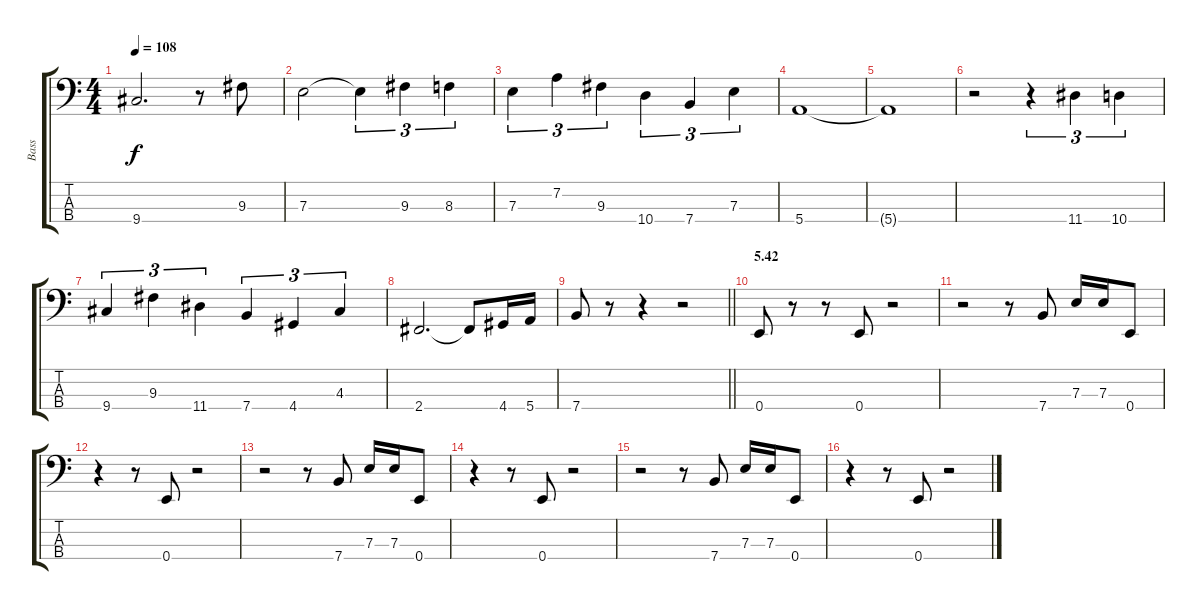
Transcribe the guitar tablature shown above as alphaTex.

\track ("Bass" "Bass") {instrument electricbasspick}
\staff {score tabs}
\tuning (G2 D2 A1 E1) {hide}
\ts (4 4)
\tempo 108
\clef f4
\ks c
9.4{t}.2{d dy f} r.8 9.3.8 |
7.3.2 7.3{t}.4{tu (3 2)} 9.3.4{tu (3 2)} 8.3.4{tu (3 2)} |
7.3.4{tu (3 2)} 7.2.4{tu (3 2)} 9.3.4{tu (3 2)} 10.4.4{tu (3 2)} 7.4.4{tu (3 2)} 7.3.4{tu (3 2)} |
5.4.1 |
5.4{t}.1 |
r.2 r.4{tu (3 2)} 11.4.4{tu (3 2)} 10.4.4{tu (3 2)} |
9.4.4{tu (3 2)} 9.3.4{tu (3 2)} 11.4.4{tu (3 2)} 7.4.4{tu (3 2)} 4.4.4{tu (3 2)} 4.3.4{tu (3 2)} |
2.4.2{d} 2.4{t}.8 4.4.16 5.4.16 |
\barLineRight lightlight
7.4.8 r.8 r.4 r.2 |
\section ("" "5.42")
0.4.8 r.8 r.8 0.4.8 r.2 |
r.2 r.8 7.4.8 7.3.16 7.3.16 0.4.8 |
r.4 r.8 0.4.8 r.2 |
r.2 r.8 7.4.8 7.3.16 7.3.16 0.4.8 |
r.4 r.8 0.4.8 r.2 |
r.2 r.8 7.4.8 7.3.16 7.3.16 0.4.8 |
r.4 r.8 0.4.8 r.2
